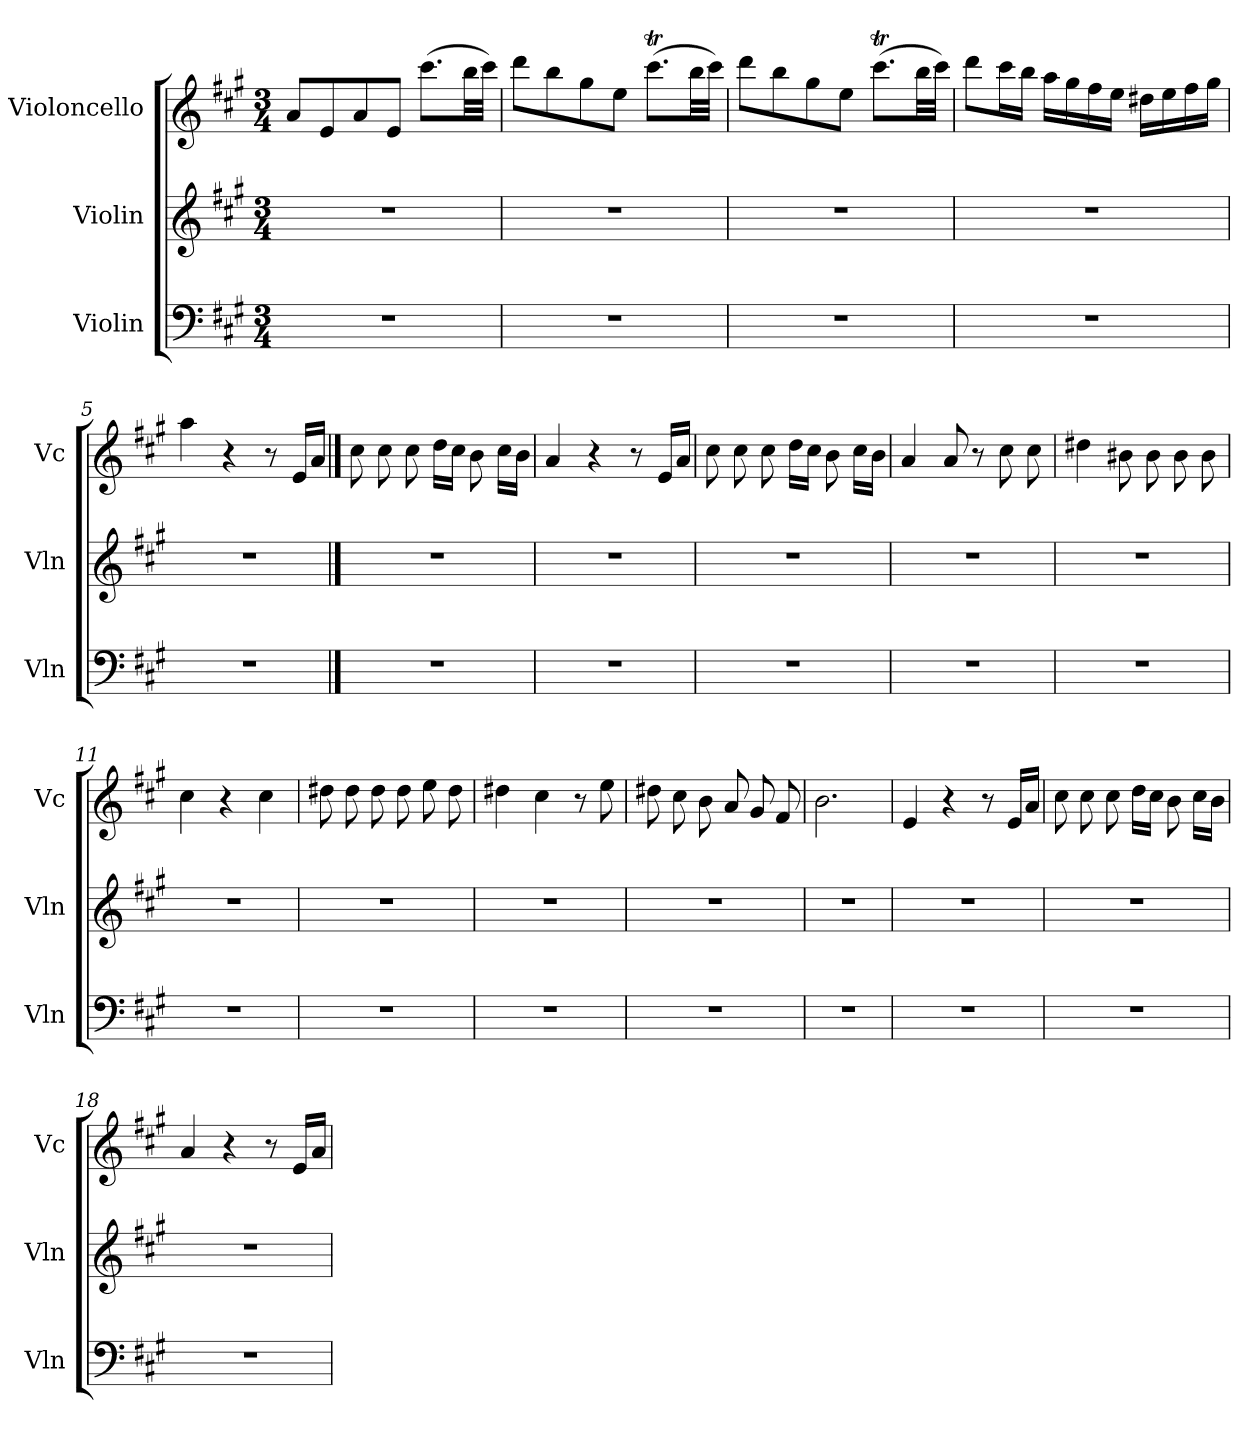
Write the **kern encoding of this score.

**kern	**kern	**kern
*part3	*part2	*part1
*staff3	*staff2	*staff1
*I"Violin	*I"Violin	*I"Violoncello
*I'Vln	*I'Vln	*I'Vc
*clefF4	*clefG2	*clefG2
*k[f#c#g#]	*k[f#c#g#]	*k[f#c#g#]
*M3/4	*M3/4	*M3/4
=1	=1	=1
2.r	2.r	8a/L
.	.	8e/
.	.	8a/
.	.	8e/J
.	.	(>8.ccc#\L
.	.	32bb\LL
.	.	32ccc#\JJJ)
=2	=2	=2
2.r	2.r	8ddd\L
.	.	8bb\
.	.	8gg#\
.	.	8ee\J
.	.	(>8.ccc#t\L
.	.	32bb\LL
.	.	32ccc#\JJJ)
=3	=3	=3
2.r	2.r	8ddd\L
.	.	8bb\
.	.	8gg#\
.	.	8ee\J
.	.	(>8.ccc#t\L
.	.	32bb\LL
.	.	32ccc#\JJJ)
!!LO:LB:g=z
=4	=4	=4
2.r	2.r	8ddd\L
.	.	16ccc#\L
.	.	16bb\JJ
.	.	16aa\LL
.	.	16gg#\
.	.	16ff#\
.	.	16ee\JJ
.	.	16dd#X\LL
.	.	16ee\
.	.	16ff#\
.	.	16gg#\JJ
!!LO:LB:g=z
=5	=5	=5
2.r	2.r	4aa\
.	.	4r
.	.	8r
.	.	16e/LL
.	.	16a/JJ
==6	==6	==6
2.r	2.r	8cc#\
.	.	8cc#\
.	.	8cc#\
.	.	16dd\LL
.	.	16cc#\JJ
.	.	8b\
.	.	16cc#\LL
.	.	16b\JJ
=7	=7	=7
2.r	2.r	4a/
.	.	4r
.	.	8r
.	.	16e/LL
.	.	16a/JJ
=8	=8	=8
2.r	2.r	8cc#\
.	.	8cc#\
.	.	8cc#\
.	.	16dd\LL
.	.	16cc#\JJ
.	.	8b\
.	.	16cc#\LL
.	.	16b\JJ
=9	=9	=9
2.r	2.r	4a/
.	.	8a/
.	.	8r
.	.	8cc#\
.	.	8cc#\
!!LO:LB:g=z
=10	=10	=10
2.r	2.r	4dd#X\
.	.	8b#X\
.	.	8b#\
.	.	8b#\
.	.	8b#\
=11	=11	=11
2.r	2.r	4cc#\
.	.	4r
.	.	4cc#\
=12	=12	=12
2.r	2.r	8dd#X\
.	.	8dd#\
.	.	8dd#\
.	.	8dd#\
.	.	8ee\
.	.	8dd#\
=13	=13	=13
2.r	2.r	4dd#X\
.	.	4cc#\
.	.	8r
.	.	8ee\
=14	=14	=14
2.r	2.r	8dd#X\
.	.	8cc#\
.	.	8b\
.	.	8a/
.	.	8g#/
.	.	8f#/
=15	=15	=15
2.r	2.r	2.b\
!!LO:PB:g=z
=16	=16	=16
2.r	2.r	4e/
.	.	4r
.	.	8r
.	.	16e/LL
.	.	16a/JJ
=17	=17	=17
2.r	2.r	8cc#\
.	.	8cc#\
.	.	8cc#\
.	.	16dd\LL
.	.	16cc#\JJ
.	.	8b\
.	.	16cc#\LL
.	.	16b\JJ
=18	=18	=18
2.r	2.r	4a/
.	.	4r
.	.	8r
.	.	16e/LL
.	.	16a/JJ
=	=	=
*-	*-	*-
